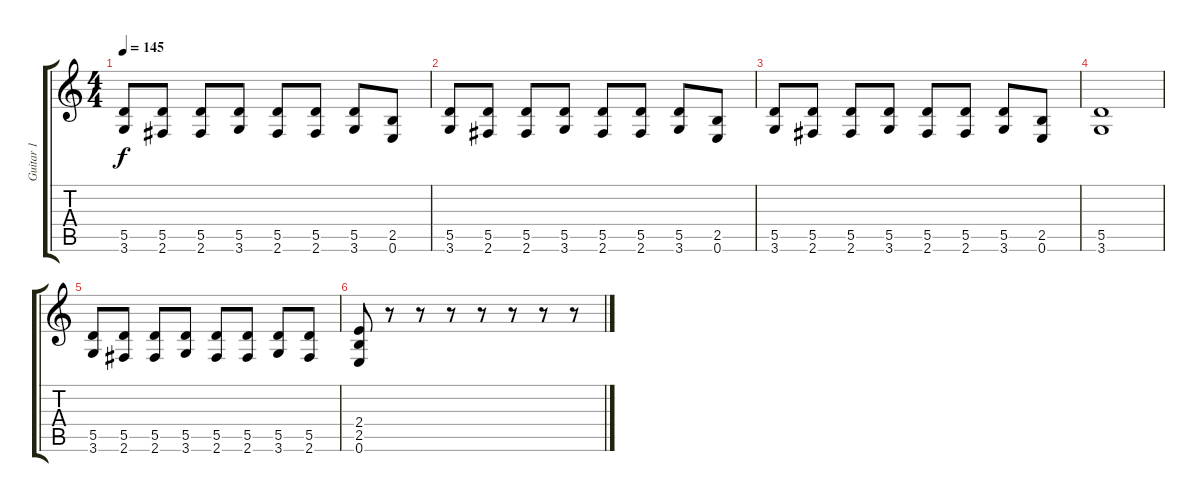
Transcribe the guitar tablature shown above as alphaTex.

\track ("Guitar 1" "Guitar 1") {instrument overdrivenguitar}
\staff {score tabs}
\tuning (E4 B3 G3 D3 A2 E2) {hide}
\ts (4 4)
\tempo 145
\clef g2
\ks c
(5.5 3.6).8{dy f} (5.5 2.6).8 (5.5 2.6).8 (5.5 3.6).8 (5.5 2.6).8 (5.5 2.6).8 (5.5 3.6).8 (2.5 0.6).8 |
(5.5 3.6).8 (5.5 2.6).8 (5.5 2.6).8 (5.5 3.6).8 (5.5 2.6).8 (5.5 2.6).8 (5.5 3.6).8 (2.5 0.6).8 |
(5.5 3.6).8 (5.5 2.6).8 (5.5 2.6).8 (5.5 3.6).8 (5.5 2.6).8 (5.5 2.6).8 (5.5 3.6).8 (2.5 0.6).8 |
(5.5 3.6).1 |
(5.5 3.6).8 (5.5 2.6).8 (5.5 2.6).8 (5.5 3.6).8 (5.5 2.6).8 (5.5 2.6).8 (5.5 3.6).8 (5.5 2.6).8 |
(2.4 2.5 0.6).8 r.8 r.8 r.8 r.8 r.8 r.8 r.8
